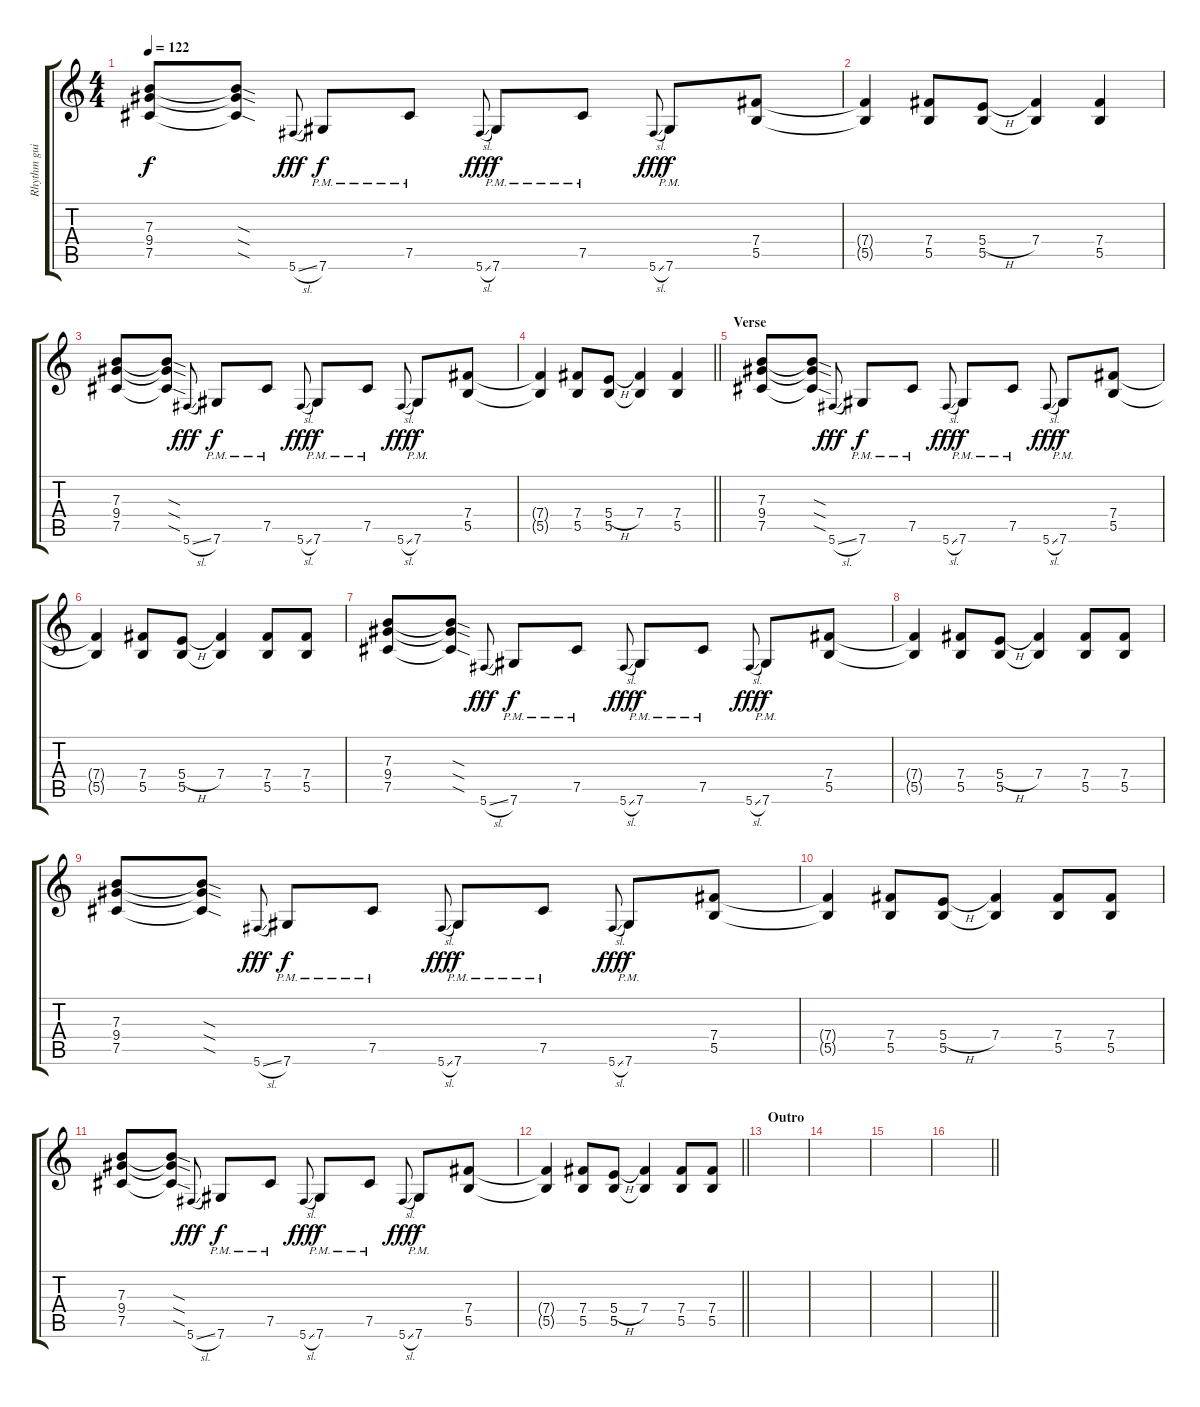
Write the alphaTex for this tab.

\track ("Rhythm guitar 2" "Rhythm gui") {instrument overdrivenguitar}
\staff {score tabs}
\tuning (Db4 Ab3 E3 B2 Gb2 Db2) {hide}
\ts (4 4)
\tempo 122
\clef g2
\ks c
(7.3 9.4 7.5).8{dy f} (7.3{sod t} 9.4{sod t} 7.5{sod t}).8 5.6{sl}.8{gr onbeat dy fff} 7.6{pm}.8{dy f} 7.5{pm}.8 5.6{sl}.8{gr onbeat dy fff} 7.6{pm}.8{dy f} 7.5{pm}.8 5.6{sl}.8{gr onbeat dy fff} 7.6{pm}.8{dy f} (7.4 5.5).8 |
(7.4{t} 5.5{t}).4 (7.4 5.5).8 (5.4{h} 5.5).8 (7.4 5.5{t}).4 (7.4 5.5).4 |
(7.3 9.4 7.5).8 (7.3{sod t} 9.4{sod t} 7.5{sod t}).8 5.6{sl}.8{gr onbeat dy fff} 7.6{pm}.8{dy f} 7.5{pm}.8 5.6{sl}.8{gr onbeat dy fff} 7.6{pm}.8{dy f} 7.5{pm}.8 5.6{sl}.8{gr onbeat dy fff} 7.6{pm}.8{dy f} (7.4 5.5).8 |
\barLineRight lightlight
(7.4{t} 5.5{t}).4 (7.4 5.5).8 (5.4{h} 5.5).8 (7.4 5.5{t}).4 (7.4 5.5).4 |
\section ("" "Verse")
(7.3 9.4 7.5).8 (7.3{sod t} 9.4{sod t} 7.5{sod t}).8 5.6{sl}.8{gr onbeat dy fff} 7.6{pm}.8{dy f} 7.5{pm}.8 5.6{sl}.8{gr onbeat dy fff} 7.6{pm}.8{dy f} 7.5{pm}.8 5.6{sl}.8{gr onbeat dy fff} 7.6{pm}.8{dy f} (7.4 5.5).8 |
(7.4{t} 5.5{t}).4 (7.4 5.5).8 (5.4{h} 5.5).8 (7.4 5.5{t}).4 (7.4 5.5).8 (7.4 5.5).8 |
(7.3 9.4 7.5).8 (7.3{sod t} 9.4{sod t} 7.5{sod t}).8 5.6{sl}.8{gr onbeat dy fff} 7.6{pm}.8{dy f} 7.5{pm}.8 5.6{sl}.8{gr onbeat dy fff} 7.6{pm}.8{dy f} 7.5{pm}.8 5.6{sl}.8{gr onbeat dy fff} 7.6{pm}.8{dy f} (7.4 5.5).8 |
(7.4{t} 5.5{t}).4 (7.4 5.5).8 (5.4{h} 5.5).8 (7.4 5.5{t}).4 (7.4 5.5).8 (7.4 5.5).8 |
(7.3 9.4 7.5).8 (7.3{sod t} 9.4{sod t} 7.5{sod t}).8 5.6{sl}.8{gr onbeat dy fff} 7.6{pm}.8{dy f} 7.5{pm}.8 5.6{sl}.8{gr onbeat dy fff} 7.6{pm}.8{dy f} 7.5{pm}.8 5.6{sl}.8{gr onbeat dy fff} 7.6{pm}.8{dy f} (7.4 5.5).8 |
(7.4{t} 5.5{t}).4 (7.4 5.5).8 (5.4{h} 5.5).8 (7.4 5.5{t}).4 (7.4 5.5).8 (7.4 5.5).8 |
(7.3 9.4 7.5).8 (7.3{sod t} 9.4{sod t} 7.5{sod t}).8 5.6{sl}.8{gr onbeat dy fff} 7.6{pm}.8{dy f} 7.5{pm}.8 5.6{sl}.8{gr onbeat dy fff} 7.6{pm}.8{dy f} 7.5{pm}.8 5.6{sl}.8{gr onbeat dy fff} 7.6{pm}.8{dy f} (7.4 5.5).8 |
\barLineRight lightlight
(7.4{t} 5.5{t}).4 (7.4 5.5).8 (5.4{h} 5.5).8 (7.4 5.5{t}).4 (7.4 5.5).8 (7.4 5.5).8 |
\section ("" "Outro")
|
|
|
\barLineRight lightlight
